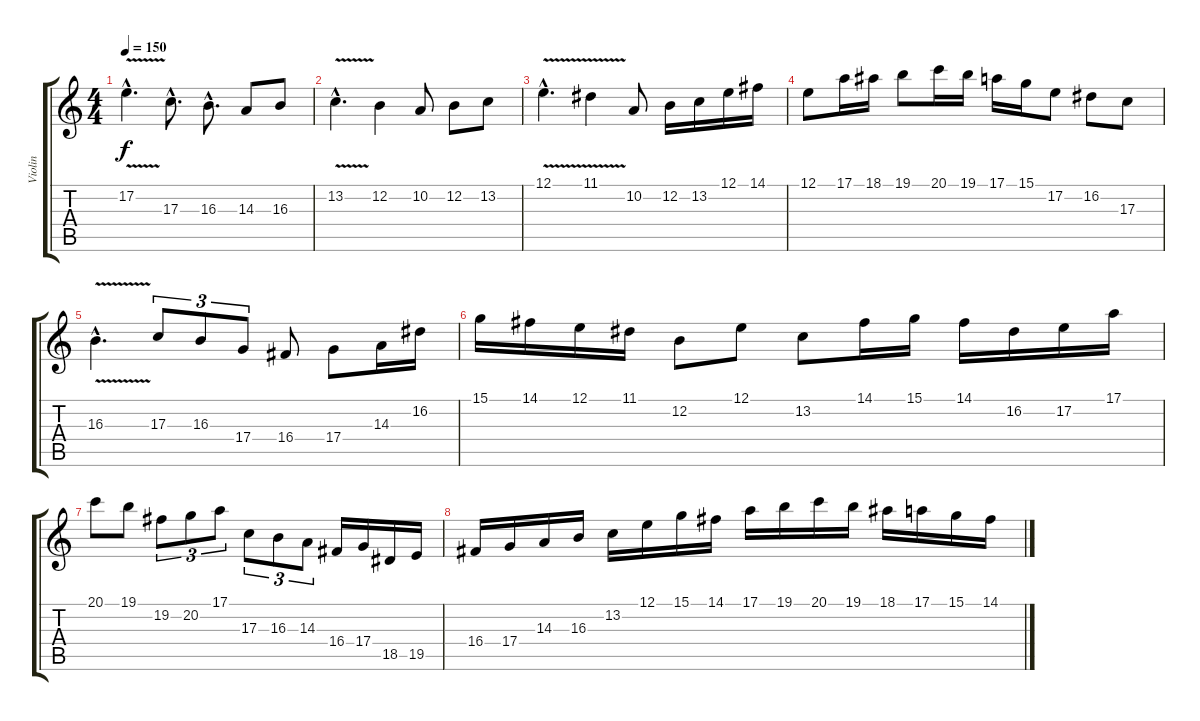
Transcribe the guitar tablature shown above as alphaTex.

\track ("Violin" "Violin") {instrument violin}
\staff {score tabs}
\tuning (E4 B3 G3 D3 A2 E2) {hide}
\ts (4 4)
\tempo 150
\clef g2
\ks c
17.2{v hac}.4{d dy f} 17.3{hac}.8{d} 16.3{hac}.8{d} 14.3.8 16.3.8 |
13.2{v hac}.4{d} 12.2.4 10.2.8 12.2.8 13.2.8 |
12.1{v hac}.4{d} 11.1{v}.4 10.2.8 12.2.16 13.2.16 12.1.16 14.1.16 |
12.1.8 17.1.16 18.1.16 19.1.8 20.1.16 19.1.16 17.1.16 15.1.16 17.2.8 16.2.8 17.3.8 |
16.3{v hac}.4{d} 17.3.8{tu (3 2)} 16.3.8{tu (3 2)} 17.4.8{tu (3 2)} 16.4.8 17.4.8 14.3.16 16.2.16 |
15.1.16 14.1.16 12.1.16 11.1.16 12.2.8 12.1.8 13.2.8 14.1.16 15.1.16 14.1.16 16.2.16 17.2.16 17.1.16 |
20.1.8 19.1.8 19.2.8{tu (3 2)} 20.2.8{tu (3 2)} 17.1.8{tu (3 2)} 17.3.8{tu (3 2)} 16.3.8{tu (3 2)} 14.3.8{tu (3 2)} 16.4.16 17.4.16 18.5.16 19.5.16 |
16.4.16 17.4.16 14.3.16 16.3.16 13.2.16 12.1.16 15.1.16 14.1.16 17.1.16 19.1.16 20.1.16 19.1.16 18.1.16 17.1.16 15.1.16 14.1.16
